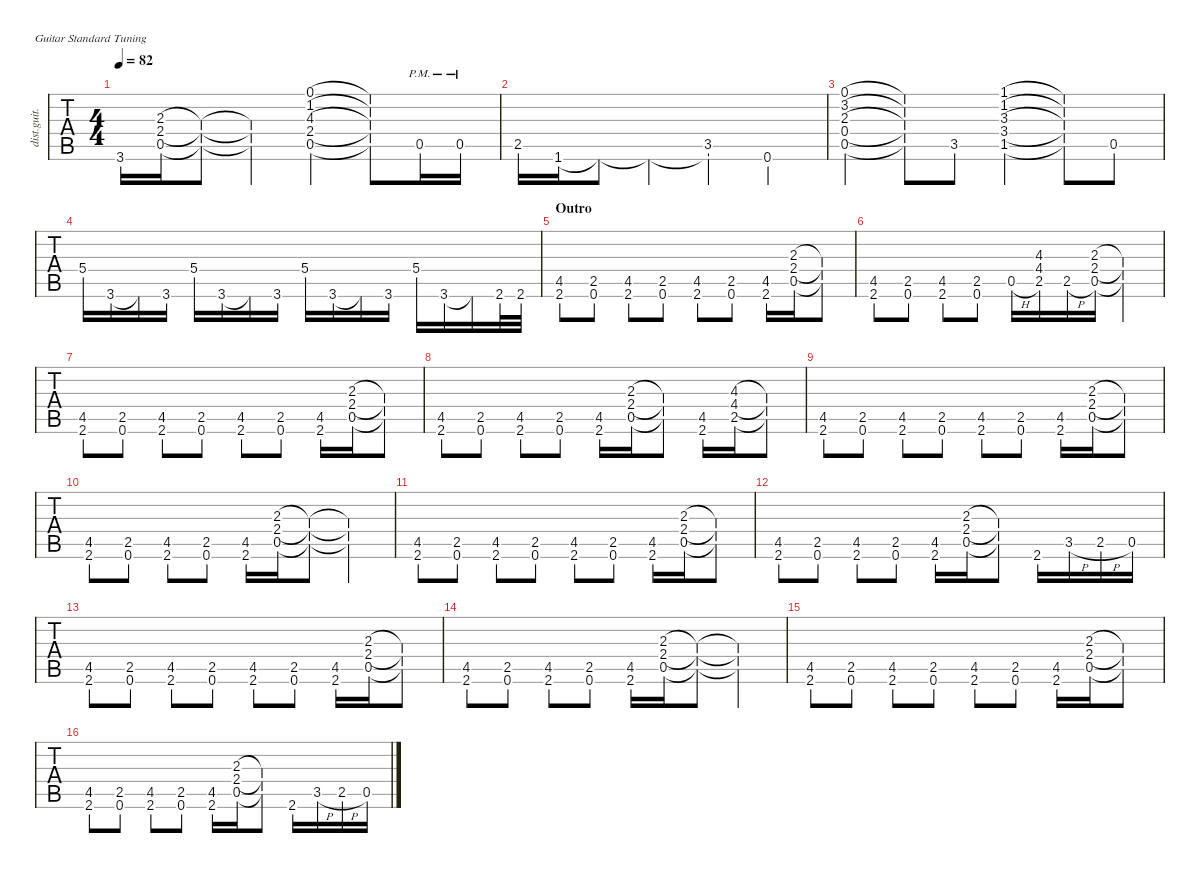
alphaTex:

\defaultSystemsLayout 2
\hideDynamics
\bracketExtendMode nobrackets
\otherSystemsTrackNameOrientation horizontal
\track ("Guitar II" "dist.guit.") {instrument distortionguitar}
\staff {tabs}
\tuning (E4 B3 G3 D3 A2 E2)
\ts (4 4)
\tempo 82
\clef g2
\ks g
3.6.16{dy ff} (0.5 2.4 2.3).16 (0.5{t} 2.4{t} 2.3{t}).8 (2.3{t} 0.5{t} 2.4{t}).4 (0.5 2.4 4.3 1.2 0.1).4 (0.5{t} 2.4{t} 4.3{t} 1.2{t} 0.1{t}).8 0.5{pm}.16 0.5{pm}.16 |
2.5.16 1.6.16 1.6{t}.8 1.6{t}.4 (1.6{t} 3.5).4 0.6.4 |
(0.4 2.3 3.2 0.5 0.1).4 (0.4{t} 2.3{t} 3.2{t} 0.5{t} 0.1{t}).8 3.5.8 (1.5 3.4 3.3 1.2 1.1).4 (1.5{t} 3.4{t} 3.3{t} 1.2{t} 1.1{t}).8 0.5.8 |
5.4.16 3.6.16 3.6{t}.16 3.6.16 5.4.16 3.6.16 3.6{t}.16 3.6.16 5.4.16 3.6.16 3.6{t}.16 3.6.16 5.4.16 3.6.16 3.6{t}.16 2.6.32 2.6.32 |
\beaming (8 2 2 2 2)
\section ("" "Outro")
(2.6{st} 4.5{st}).8 (0.6{st} 2.5{st}).8 (2.6{st} 4.5{st}).8 (0.6{st} 2.5{st}).8 (2.6{st} 4.5{st}).8 (0.6{st} 2.5{st}).8 (2.6 4.5).16 (0.5 2.4 2.3).16 (2.4{t} 0.5{t} 2.3{t}).8 |
(2.6{st} 4.5{st}).8 (0.6{st} 2.5{st}).8 (2.6{st} 4.5{st}).8 (0.6{st} 2.5{st}).8 0.5{h}.16 (2.5 4.4 4.3).16 2.5{h}.16 (2.4 0.5 2.3).16 (2.4{t} 0.5{t} 2.3{t}).4 |
(2.6{st} 4.5{st}).8 (0.6{st} 2.5{st}).8 (2.6{st} 4.5{st}).8 (0.6{st} 2.5{st}).8 (2.6{st} 4.5{st}).8 (0.6{st} 2.5{st}).8 (2.6 4.5).16 (0.5 2.4 2.3).16 (2.4{t} 0.5{t} 2.3{t}).8 |
(2.6{st} 4.5{st}).8 (0.6{st} 2.5{st}).8 (2.6{st} 4.5{st}).8 (0.6{st} 2.5{st}).8 (2.6 4.5).16 (0.5 2.4 2.3).16 (2.4{t} 0.5{t} 2.3{t}).8 (2.6 4.5).16 (2.5 4.4 4.3).16 (4.4{t} 2.5{t} 4.3{t}).8 |
(2.6{st} 4.5{st}).8 (0.6{st} 2.5{st}).8 (2.6{st} 4.5{st}).8 (0.6{st} 2.5{st}).8 (2.6{st} 4.5{st}).8 (0.6{st} 2.5{st}).8 (2.6 4.5).16 (0.5 2.4 2.3).16 (2.4{t} 0.5{t} 2.3{t}).8 |
(2.6{st} 4.5{st}).8 (0.6{st} 2.5{st}).8 (2.6{st} 4.5{st}).8 (0.6{st} 2.5{st}).8 (2.6 4.5).16 (0.5 2.4 2.3).16 (2.4{t} 0.5{t} 2.3{t}).8 (2.4{t} 0.5{t} 2.3{t}).4 |
(2.6{st} 4.5{st}).8 (0.6{st} 2.5{st}).8 (2.6{st} 4.5{st}).8 (0.6{st} 2.5{st}).8 (2.6{st} 4.5{st}).8 (0.6{st} 2.5{st}).8 (2.6 4.5).16 (0.5 2.4 2.3).16 (2.4{t} 0.5{t} 2.3{t}).8 |
(2.6{st} 4.5{st}).8 (0.6{st} 2.5{st}).8 (2.6{st} 4.5{st}).8 (0.6{st} 2.5{st}).8 (2.6 4.5).16 (0.5 2.4 2.3).16 (2.4{t} 0.5{t} 2.3{t}).8 2.6.16{dy f} 3.5{h}.16 2.5{h}.16 0.5.16 |
(2.6{st} 4.5{st}).8{dy ff} (0.6{st} 2.5{st}).8 (2.6{st} 4.5{st}).8 (0.6{st} 2.5{st}).8 (2.6{st} 4.5{st}).8 (0.6{st} 2.5{st}).8 (2.6 4.5).16 (0.5 2.4 2.3).16 (2.4{t} 0.5{t} 2.3{t}).8 |
(2.6{st} 4.5{st}).8 (0.6{st} 2.5{st}).8 (2.6{st} 4.5{st}).8 (0.6{st} 2.5{st}).8 (2.6 4.5).16 (0.5 2.4 2.3).16 (2.4{t} 0.5{t} 2.3{t}).8 (2.4{t} 0.5{t} 2.3{t}).4 |
(2.6{st} 4.5{st}).8 (0.6{st} 2.5{st}).8 (2.6{st} 4.5{st}).8 (0.6{st} 2.5{st}).8 (2.6{st} 4.5{st}).8 (0.6{st} 2.5{st}).8 (2.6 4.5).16 (0.5 2.4 2.3).16 (2.4{t} 0.5{t} 2.3{t}).8 |
(2.6{st} 4.5{st}).8 (0.6{st} 2.5{st}).8 (2.6{st} 4.5{st}).8 (0.6{st} 2.5{st}).8 (2.6 4.5).16 (0.5 2.4 2.3).16 (2.4{t} 0.5{t} 2.3{t}).8 2.6.16{dy f} 3.5{h}.16 2.5{h}.16 0.5.16
